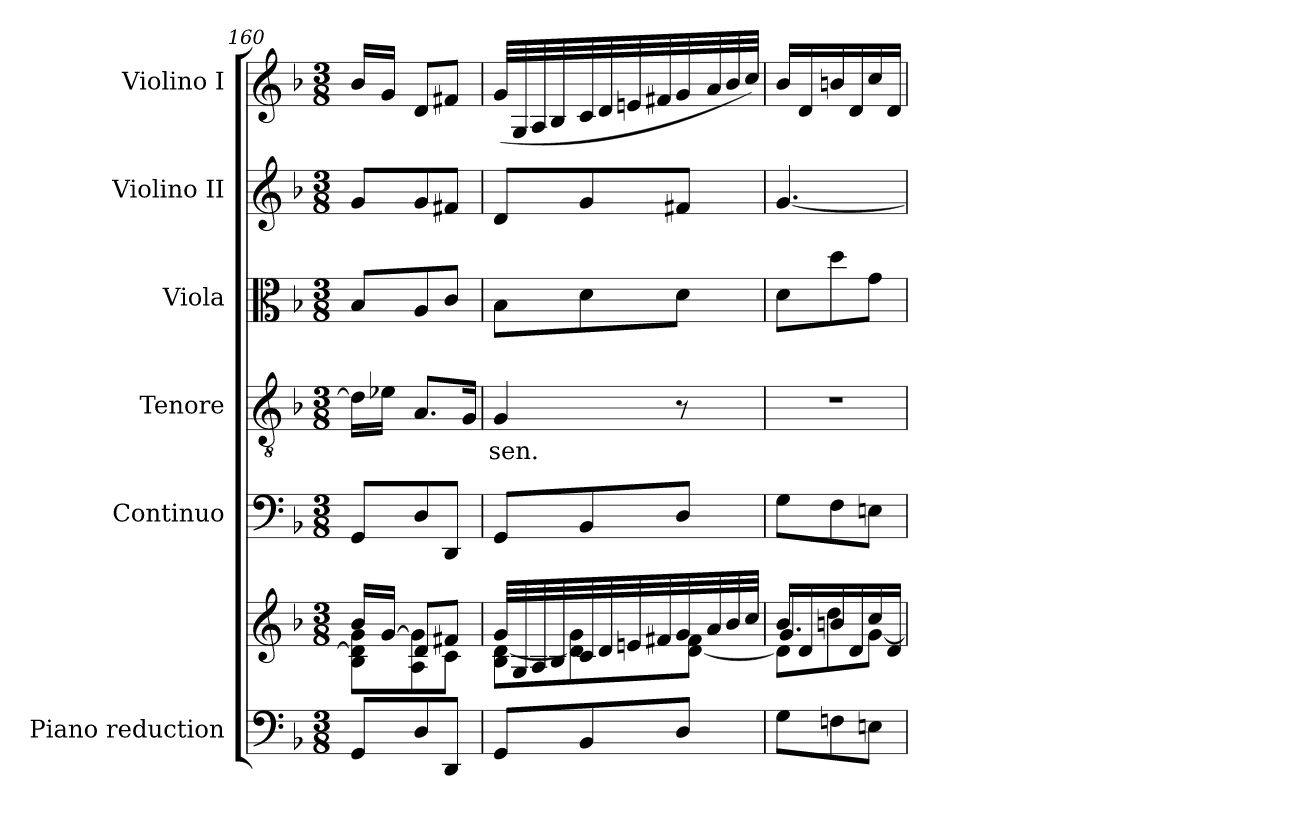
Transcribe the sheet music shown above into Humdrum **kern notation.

**kern	**kern	**dynam	**kern	**kern	**text	**kern	**kern	**kern
*part6	*part6	*part6	*part5	*part4	*part4	*part3	*part2	*part1
*staff7	*staff6	*staff6/7	*staff5	*staff4	*staff4	*staff3	*staff2	*staff1
*I"Piano reduction	*	*	*I"Continuo	*I"Tenore	*	*I"Viola	*I"Violino II	*I"Violino I
*I'Pno	*	*	*	*	*	*I'Vla	*I'Vln	*I'Vln
*clefF4	*clefG2	*	*clefF4	*clefGv2	*	*clefC3	*clefG2	*clefG2
*k[b-]	*k[b-]	*	*k[b-]	*k[b-]	*	*k[b-]	*k[b-]	*k[b-]
*M3/8	*M3/8	*	*M3/8	*M3/8	*	*M3/8	*M3/8	*M3/8
=160	=160	=160	=160	=160	=160	=160	=160	=160
*	*^	*	*	*	*	*	*	*
8GG/L	16b-/LL	8B-\ 8d\] 8g\L	.	8GG/L	16d\LL]	.	8B-/L	8g/L	16b-/LL
.	[16g/JJ	.	.	.	16e-X\JJ	.	.	.	16g/JJ
8D/	8d/L	8A\ 8g\]	.	8D/	8.A/L	.	8A/	8g/	8d/L
8DD/J	8f#X/J	8c\J	.	8DD/J	.	.	8c/J	8f#X/J	8f#X/J
.	.	.	.	.	16G/Jk	.	.	.	.
!!LO:PB:g=z
=161	=161	=161	=161	=161	=161	=161	=161	=161	=161
!	!	!	!	!	!	!LO:LY:b	!	!	!
8GG/L	32g/LLL	8B-\ [>8d\L	.	8GG/L	4G/	-sen.	8B-\L	8d/L	(32g/LLL
!	!	!	!LO:DY:b	!	!	!	!	!	!
!	!	!	!LO:DY:n=1:b	!	!	!	!	!	!
!	!	!	!LO:DY:n=2:b	!	!	!	!	!	!
.	32G/	.	other-dynamics f other-dynamics	.	.	.	.	.	32G/
.	32A/	.	.	.	.	.	.	.	32A/
.	32B-/	.	.	.	.	.	.	.	32B-/
8BB-/	32c/	8d\] 8g\	.	8BB-/	.	.	8d\	8g/	32c/
.	32d/	.	.	.	.	.	.	.	32d/
.	32en/	.	.	.	.	.	.	.	32en/
.	32f#X/	.	.	.	.	.	.	.	32f#X/
8D/J	32g/	[8d\ 8f#\J	.	8D/J	8r	.	8d\J	8f#X/J	32g/
.	32a/	.	.	.	.	.	.	.	32a/
.	32b-/	.	.	.	.	.	.	.	32b-/
.	32cc/JJJ	.	.	.	.	.	.	.	32cc/JJJ)
=162	=162	=162	=162	=162	=162	=162	=162	=162	=162
*	*	*^	*	*	*	*	*	*	*
8G\L	16b-/LL	8d\L]	4.g/	.	8G\L	4.r	.	8d\L	[4.g/	16b-/LL
.	16d/	.	.	.	.	.	.	.	.	16d/
8Fn\	16bn/	8dd\	.	.	8F\	.	.	8dd\	.	16bn/
.	16d/	.	.	.	.	.	.	.	.	16d/
8En\J	16cc/	[>8g\J	.	.	8En\J	.	.	8g\J	.	16cc/
.	16d/JJ	.	.	.	.	.	.	.	.	16d/JJ
*	*v	*v	*v	*	*	*	*	*	*	*
=	=	=	=	=	=	=	=	=
*-	*-	*-	*-	*-	*-	*-	*-	*-
